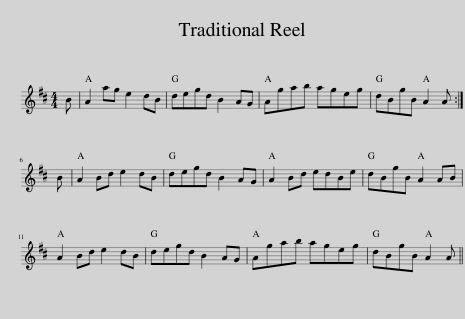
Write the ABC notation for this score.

X:1
L:1/8
M:4/4
I:linebreak $
K:D
V:1 treble
V:1
 B | A2 ag e2 dB | degd B2 AG | Agab ageg | dBgB A2 A :|$ %5
 B | A2 Bd e2 dB | degd B2 AG | A2 Bd edBe | dBgB A2 AB |$ %10
 A2 Bd e2 dB | degd B2 AG | Agab ageg | dBgB A2 A || %14
